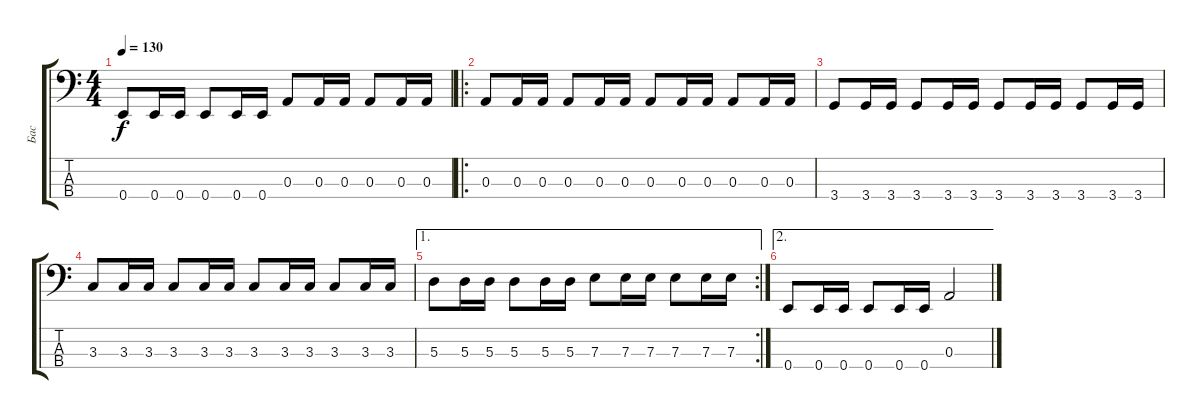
\track ("Бас" "Бас") {instrument electricbassfinger}
\staff {score tabs}
\tuning (G2 D2 A1 E1) {hide}
\ts (4 4)
\tempo 130
\clef f4
\ks c
0.4.8{dy f} 0.4.16 0.4.16 0.4.8 0.4.16 0.4.16 0.3.8 0.3.16 0.3.16 0.3.8 0.3.16 0.3.16 |
\ro
0.3.8 0.3.16 0.3.16 0.3.8 0.3.16 0.3.16 0.3.8 0.3.16 0.3.16 0.3.8 0.3.16 0.3.16 |
3.4.8 3.4.16 3.4.16 3.4.8 3.4.16 3.4.16 3.4.8 3.4.16 3.4.16 3.4.8 3.4.16 3.4.16 |
3.3.8 3.3.16 3.3.16 3.3.8 3.3.16 3.3.16 3.3.8 3.3.16 3.3.16 3.3.8 3.3.16 3.3.16 |
\ae 1
\rc 2
5.3.8 5.3.16 5.3.16 5.3.8 5.3.16 5.3.16 7.3.8 7.3.16 7.3.16 7.3.8 7.3.16 7.3.16 |
\ae 2
0.4.8 0.4.16 0.4.16 0.4.8 0.4.16 0.4.16 0.3.2
